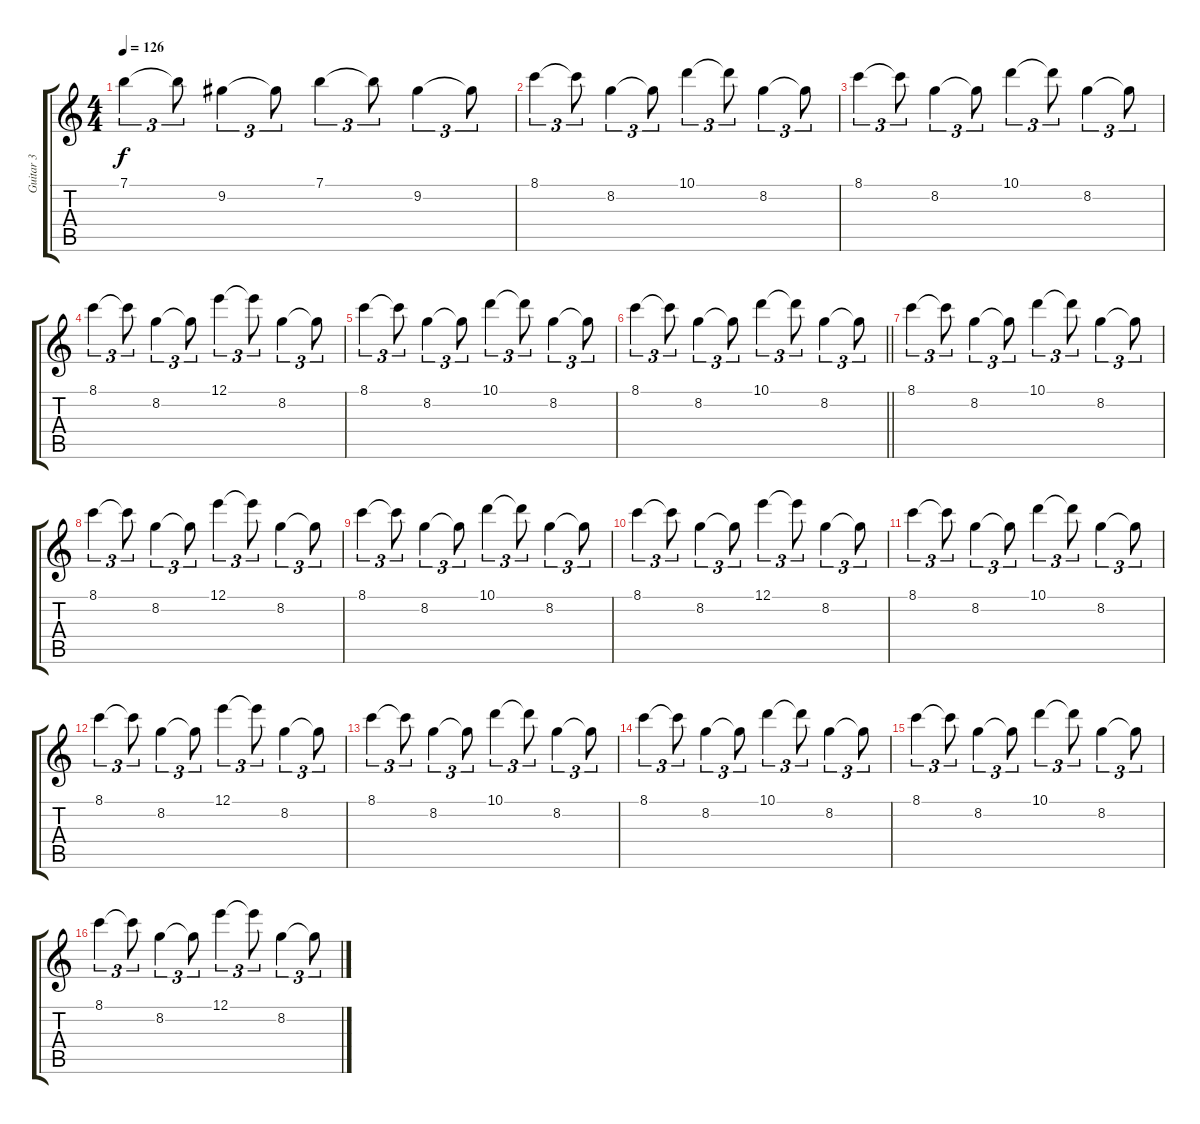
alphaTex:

\track ("Guitar 3" "Guitar 3") {instrument acousticguitarnylon}
\staff {score tabs}
\tuning (E4 B3 G3 D3 A2 E2) {hide}
\ts (4 4)
\tempo 126
\clef g2
\ks c
7.1.4{tu (3 2) dy f} 7.1{t}.8{tu (3 2)} 9.2.4{tu (3 2)} 9.2{t}.8{tu (3 2)} 7.1.4{tu (3 2)} 7.1{t}.8{tu (3 2)} 9.2.4{tu (3 2)} 9.2{t}.8{tu (3 2)} |
8.1.4{tu (3 2)} 8.1{t}.8{tu (3 2)} 8.2.4{tu (3 2)} 8.2{t}.8{tu (3 2)} 10.1.4{tu (3 2)} 10.1{t}.8{tu (3 2)} 8.2.4{tu (3 2)} 8.2{t}.8{tu (3 2)} |
8.1.4{tu (3 2)} 8.1{t}.8{tu (3 2)} 8.2.4{tu (3 2)} 8.2{t}.8{tu (3 2)} 10.1.4{tu (3 2)} 10.1{t}.8{tu (3 2)} 8.2.4{tu (3 2)} 8.2{t}.8{tu (3 2)} |
8.1.4{tu (3 2)} 8.1{t}.8{tu (3 2)} 8.2.4{tu (3 2)} 8.2{t}.8{tu (3 2)} 12.1.4{tu (3 2)} 12.1{t}.8{tu (3 2)} 8.2.4{tu (3 2)} 8.2{t}.8{tu (3 2)} |
8.1.4{tu (3 2)} 8.1{t}.8{tu (3 2)} 8.2.4{tu (3 2)} 8.2{t}.8{tu (3 2)} 10.1.4{tu (3 2)} 10.1{t}.8{tu (3 2)} 8.2.4{tu (3 2)} 8.2{t}.8{tu (3 2)} |
\barLineRight lightlight
8.1.4{tu (3 2)} 8.1{t}.8{tu (3 2)} 8.2.4{tu (3 2)} 8.2{t}.8{tu (3 2)} 10.1.4{tu (3 2)} 10.1{t}.8{tu (3 2)} 8.2.4{tu (3 2)} 8.2{t}.8{tu (3 2)} |
\section ("" "")
8.1.4{tu (3 2)} 8.1{t}.8{tu (3 2)} 8.2.4{tu (3 2)} 8.2{t}.8{tu (3 2)} 10.1.4{tu (3 2)} 10.1{t}.8{tu (3 2)} 8.2.4{tu (3 2)} 8.2{t}.8{tu (3 2)} |
8.1.4{tu (3 2)} 8.1{t}.8{tu (3 2)} 8.2.4{tu (3 2)} 8.2{t}.8{tu (3 2)} 12.1.4{tu (3 2)} 12.1{t}.8{tu (3 2)} 8.2.4{tu (3 2)} 8.2{t}.8{tu (3 2)} |
8.1.4{tu (3 2)} 8.1{t}.8{tu (3 2)} 8.2.4{tu (3 2)} 8.2{t}.8{tu (3 2)} 10.1.4{tu (3 2)} 10.1{t}.8{tu (3 2)} 8.2.4{tu (3 2)} 8.2{t}.8{tu (3 2)} |
8.1.4{tu (3 2)} 8.1{t}.8{tu (3 2)} 8.2.4{tu (3 2)} 8.2{t}.8{tu (3 2)} 12.1.4{tu (3 2)} 12.1{t}.8{tu (3 2)} 8.2.4{tu (3 2)} 8.2{t}.8{tu (3 2)} |
8.1.4{tu (3 2)} 8.1{t}.8{tu (3 2)} 8.2.4{tu (3 2)} 8.2{t}.8{tu (3 2)} 10.1.4{tu (3 2)} 10.1{t}.8{tu (3 2)} 8.2.4{tu (3 2)} 8.2{t}.8{tu (3 2)} |
8.1.4{tu (3 2)} 8.1{t}.8{tu (3 2)} 8.2.4{tu (3 2)} 8.2{t}.8{tu (3 2)} 12.1.4{tu (3 2)} 12.1{t}.8{tu (3 2)} 8.2.4{tu (3 2)} 8.2{t}.8{tu (3 2)} |
8.1.4{tu (3 2)} 8.1{t}.8{tu (3 2)} 8.2.4{tu (3 2)} 8.2{t}.8{tu (3 2)} 10.1.4{tu (3 2)} 10.1{t}.8{tu (3 2)} 8.2.4{tu (3 2)} 8.2{t}.8{tu (3 2)} |
8.1.4{tu (3 2)} 8.1{t}.8{tu (3 2)} 8.2.4{tu (3 2)} 8.2{t}.8{tu (3 2)} 10.1.4{tu (3 2)} 10.1{t}.8{tu (3 2)} 8.2.4{tu (3 2)} 8.2{t}.8{tu (3 2)} |
8.1.4{tu (3 2)} 8.1{t}.8{tu (3 2)} 8.2.4{tu (3 2)} 8.2{t}.8{tu (3 2)} 10.1.4{tu (3 2)} 10.1{t}.8{tu (3 2)} 8.2.4{tu (3 2)} 8.2{t}.8{tu (3 2)} |
8.1.4{tu (3 2)} 8.1{t}.8{tu (3 2)} 8.2.4{tu (3 2)} 8.2{t}.8{tu (3 2)} 12.1.4{tu (3 2)} 12.1{t}.8{tu (3 2)} 8.2.4{tu (3 2)} 8.2{t}.8{tu (3 2)}
